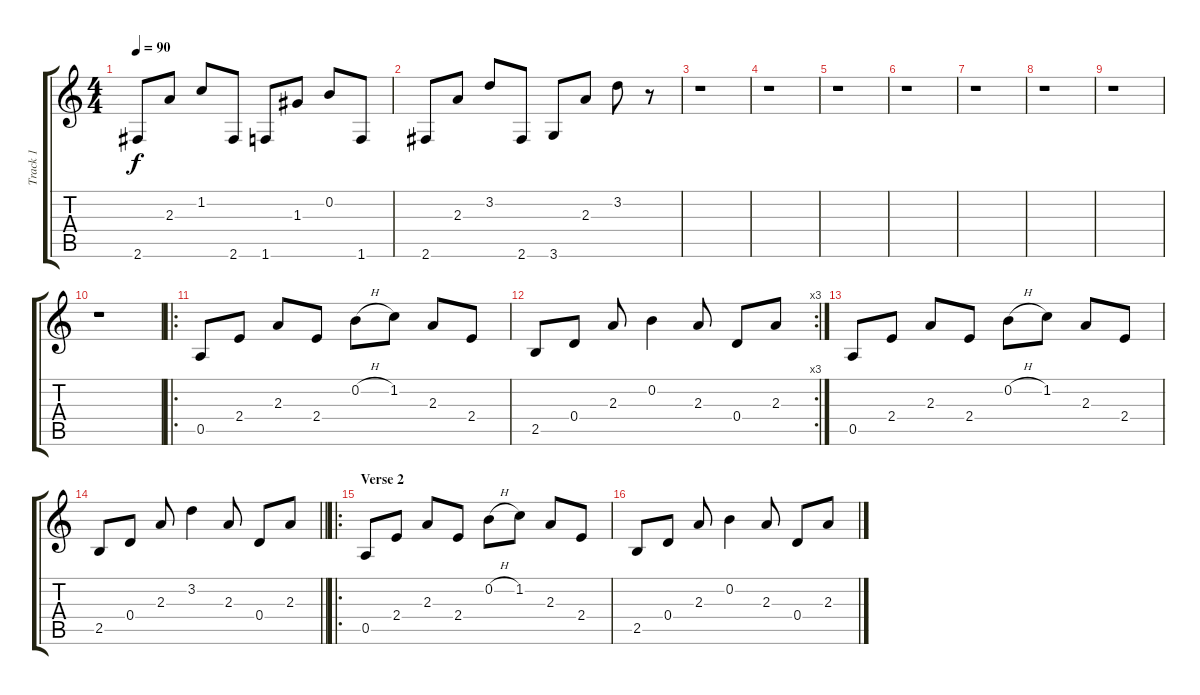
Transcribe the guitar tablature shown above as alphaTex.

\track ("Track 1" "Track 1") {instrument acousticguitarsteel}
\staff {score tabs}
\tuning (E4 B3 G3 D3 A2 E2) {hide}
\ts (4 4)
\tempo 90
\clef g2
\ks c
2.6.8{dy f} 2.3.8 1.2.8 2.6.8 1.6.8 1.3.8 0.2.8 1.6.8 |
2.6.8 2.3.8 3.2.8 2.6.8 3.6.8 2.3.8 3.2.8 r.8 |
r.1 |
r.1 |
r.1 |
r.1 |
r.1 |
r.1 |
r.1 |
r.1 |
\ro
0.5.8 2.4.8 2.3.8 2.4.8 0.2{h}.8 1.2.8 2.3.8 2.4.8 |
\rc 3
2.5.8 0.4.8 2.3.8 0.2.4 2.3.8 0.4.8 2.3.8 |
0.5.8 2.4.8 2.3.8 2.4.8 0.2{h}.8 1.2.8 2.3.8 2.4.8 |
\barLineRight lightlight
2.5.8 0.4.8 2.3.8 3.2.4 2.3.8 0.4.8 2.3.8 |
\ro
\section ("" "Verse 2")
0.5.8 2.4.8 2.3.8 2.4.8 0.2{h}.8 1.2.8 2.3.8 2.4.8 |
2.5.8 0.4.8 2.3.8 0.2.4 2.3.8 0.4.8 2.3.8
